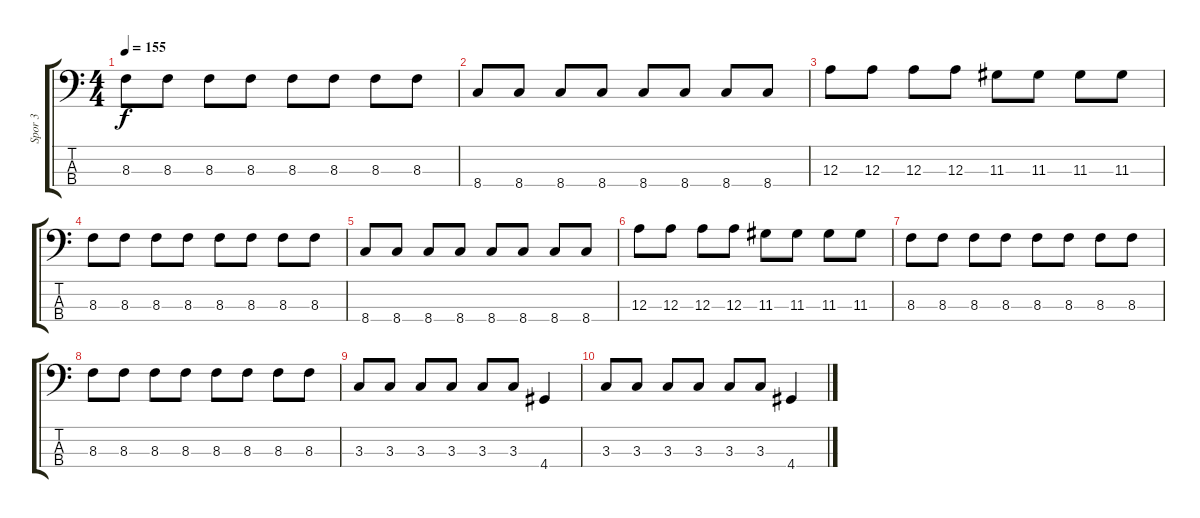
\track ("Spor 3" "Spor 3") {instrument electricbasspick}
\staff {score tabs}
\tuning (G2 D2 A1 E1) {hide}
\ts (4 4)
\tempo 155
\clef f4
\ks c
8.3.8{dy f} 8.3.8 8.3.8 8.3.8 8.3.8 8.3.8 8.3.8 8.3.8 |
8.4.8 8.4.8 8.4.8 8.4.8 8.4.8 8.4.8 8.4.8 8.4.8 |
12.3.8 12.3.8 12.3.8 12.3.8 11.3.8 11.3.8 11.3.8 11.3.8 |
8.3.8 8.3.8 8.3.8 8.3.8 8.3.8 8.3.8 8.3.8 8.3.8 |
8.4.8 8.4.8 8.4.8 8.4.8 8.4.8 8.4.8 8.4.8 8.4.8 |
12.3.8 12.3.8 12.3.8 12.3.8 11.3.8 11.3.8 11.3.8 11.3.8 |
8.3.8 8.3.8 8.3.8 8.3.8 8.3.8 8.3.8 8.3.8 8.3.8 |
8.3.8 8.3.8 8.3.8 8.3.8 8.3.8 8.3.8 8.3.8 8.3.8 |
3.3.8 3.3.8 3.3.8 3.3.8 3.3.8 3.3.8 4.4.4 |
3.3.8 3.3.8 3.3.8 3.3.8 3.3.8 3.3.8 4.4.4
